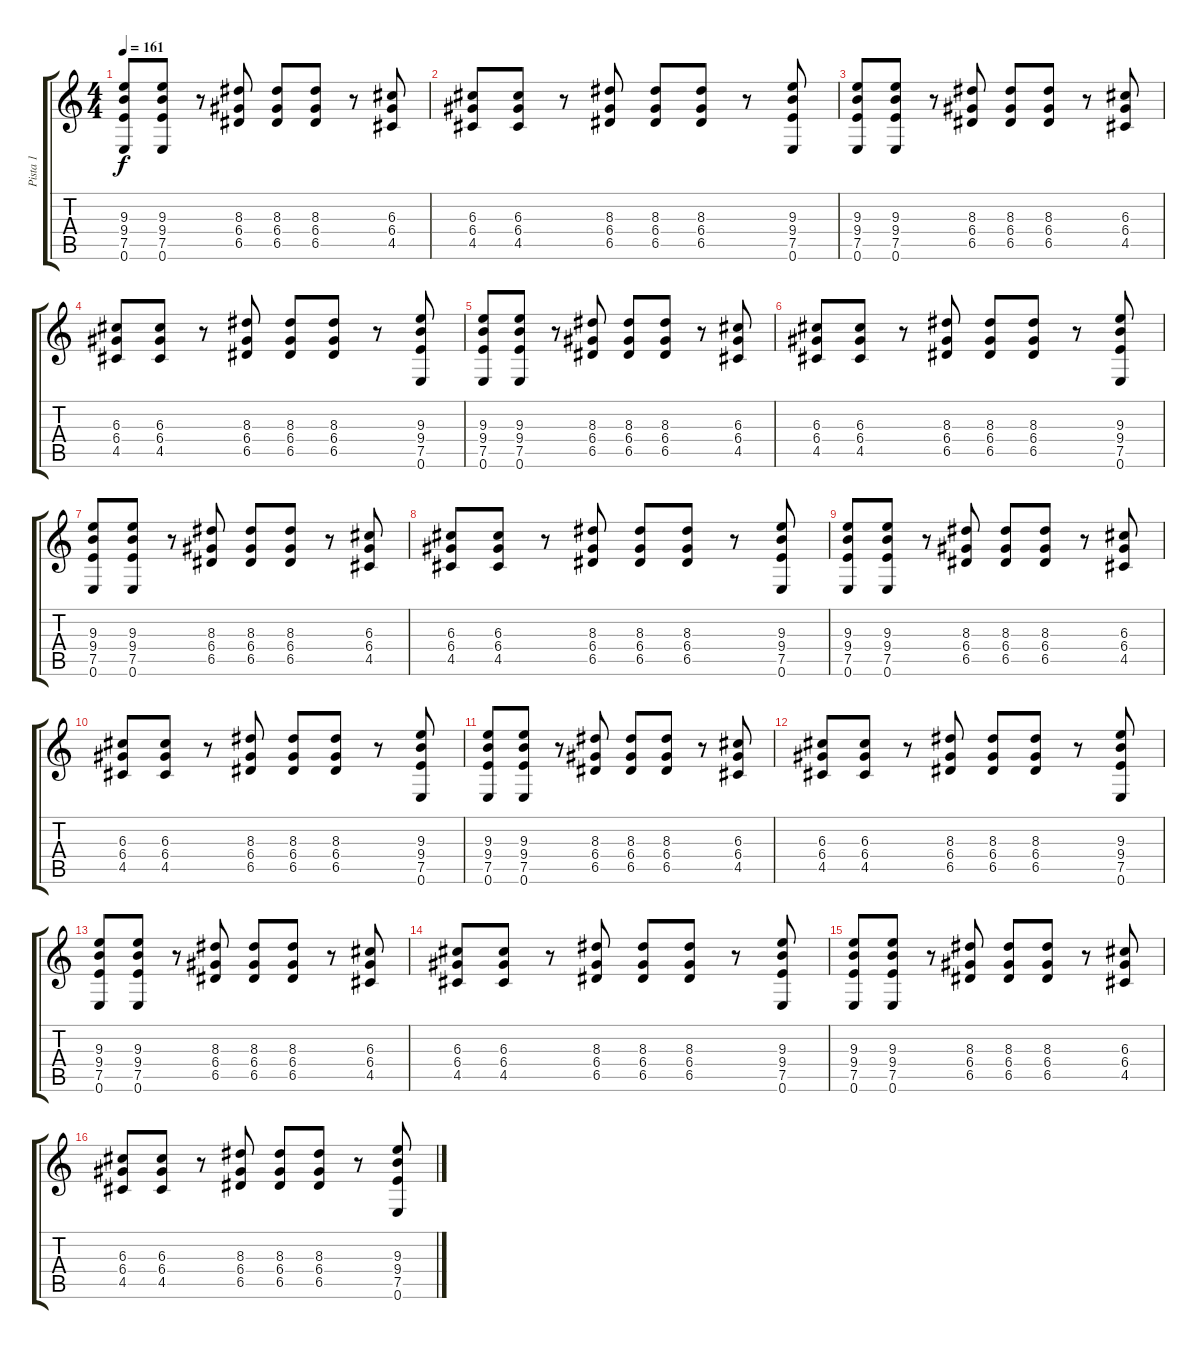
\track ("Pista 1" "Pista 1") {instrument overdrivenguitar}
\staff {score tabs}
\tuning (E4 B3 G3 D3 A2 E2) {hide}
\ts (4 4)
\tempo 161
\clef g2
\ks c
(9.3 9.4 7.5 0.6).8{dy f} (9.3 9.4 7.5 0.6).8 r.8 (8.3 6.4 6.5).8 (8.3 6.4 6.5).8 (8.3 6.4 6.5).8 r.8 (6.3 6.4 4.5).8 |
(6.3 6.4 4.5).8 (6.3 6.4 4.5).8 r.8 (8.3 6.4 6.5).8 (8.3 6.4 6.5).8 (8.3 6.4 6.5).8 r.8 (9.3 9.4 7.5 0.6).8 |
(9.3 9.4 7.5 0.6).8 (9.3 9.4 7.5 0.6).8 r.8 (8.3 6.4 6.5).8 (8.3 6.4 6.5).8 (8.3 6.4 6.5).8 r.8 (6.3 6.4 4.5).8 |
(6.3 6.4 4.5).8 (6.3 6.4 4.5).8 r.8 (8.3 6.4 6.5).8 (8.3 6.4 6.5).8 (8.3 6.4 6.5).8 r.8 (9.3 9.4 7.5 0.6).8 |
(9.3 9.4 7.5 0.6).8 (9.3 9.4 7.5 0.6).8 r.8 (8.3 6.4 6.5).8 (8.3 6.4 6.5).8 (8.3 6.4 6.5).8 r.8 (6.3 6.4 4.5).8 |
(6.3 6.4 4.5).8 (6.3 6.4 4.5).8 r.8 (8.3 6.4 6.5).8 (8.3 6.4 6.5).8 (8.3 6.4 6.5).8 r.8 (9.3 9.4 7.5 0.6).8 |
(9.3 9.4 7.5 0.6).8 (9.3 9.4 7.5 0.6).8 r.8 (8.3 6.4 6.5).8 (8.3 6.4 6.5).8 (8.3 6.4 6.5).8 r.8 (6.3 6.4 4.5).8 |
(6.3 6.4 4.5).8 (6.3 6.4 4.5).8 r.8 (8.3 6.4 6.5).8 (8.3 6.4 6.5).8 (8.3 6.4 6.5).8 r.8 (9.3 9.4 7.5 0.6).8 |
(9.3 9.4 7.5 0.6).8 (9.3 9.4 7.5 0.6).8 r.8 (8.3 6.4 6.5).8 (8.3 6.4 6.5).8 (8.3 6.4 6.5).8 r.8 (6.3 6.4 4.5).8 |
(6.3 6.4 4.5).8 (6.3 6.4 4.5).8 r.8 (8.3 6.4 6.5).8 (8.3 6.4 6.5).8 (8.3 6.4 6.5).8 r.8 (9.3 9.4 7.5 0.6).8 |
(9.3 9.4 7.5 0.6).8 (9.3 9.4 7.5 0.6).8 r.8 (8.3 6.4 6.5).8 (8.3 6.4 6.5).8 (8.3 6.4 6.5).8 r.8 (6.3 6.4 4.5).8 |
(6.3 6.4 4.5).8 (6.3 6.4 4.5).8 r.8 (8.3 6.4 6.5).8 (8.3 6.4 6.5).8 (8.3 6.4 6.5).8 r.8 (9.3 9.4 7.5 0.6).8 |
(9.3 9.4 7.5 0.6).8 (9.3 9.4 7.5 0.6).8 r.8 (8.3 6.4 6.5).8 (8.3 6.4 6.5).8 (8.3 6.4 6.5).8 r.8 (6.3 6.4 4.5).8 |
(6.3 6.4 4.5).8 (6.3 6.4 4.5).8 r.8 (8.3 6.4 6.5).8 (8.3 6.4 6.5).8 (8.3 6.4 6.5).8 r.8 (9.3 9.4 7.5 0.6).8 |
(9.3 9.4 7.5 0.6).8 (9.3 9.4 7.5 0.6).8 r.8 (8.3 6.4 6.5).8 (8.3 6.4 6.5).8 (8.3 6.4 6.5).8 r.8 (6.3 6.4 4.5).8 |
(6.3 6.4 4.5).8 (6.3 6.4 4.5).8 r.8 (8.3 6.4 6.5).8 (8.3 6.4 6.5).8 (8.3 6.4 6.5).8 r.8 (9.3 9.4 7.5 0.6).8
